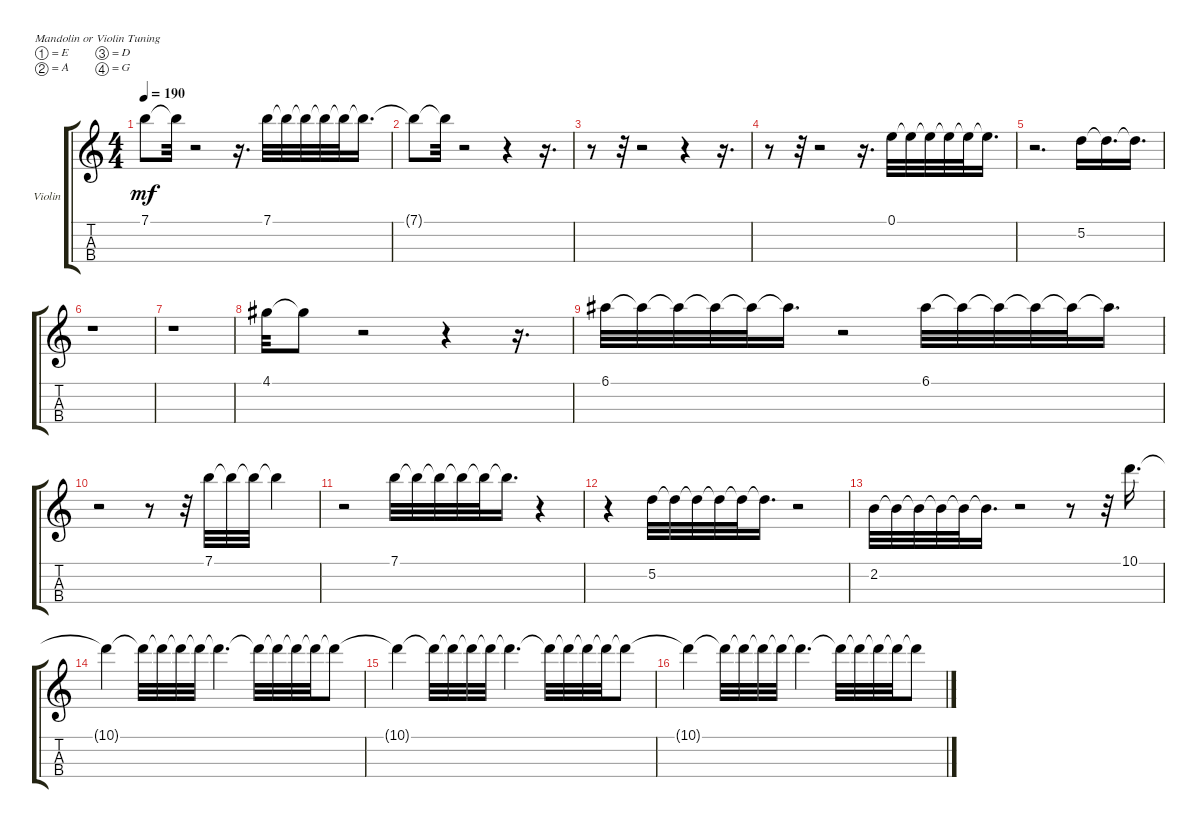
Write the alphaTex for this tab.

\bracketExtendMode groupsimilarinstruments
\firstSystemTrackNameOrientation horizontal
\otherSystemsTrackNameOrientation horizontal
\track ("Violon (Grapelli)" "Violin") {instrument violin}
\staff {score tabs}
\tuning (E5 A4 D4 G3)
\ts (4 4)
\tempo 190
\clef g2
\ks c
7.1{t}.8{dy mf} 7.1{t}.32 r.2 r.16{d} 7.1.32 7.1{t}.32 7.1{t}.32 7.1{t}.32 7.1{t}.32 7.1{t}.16{d} |
7.1{t}.8 7.1{t}.32 r.2 r.4 r.16{d} |
r.8 r.32 r.2 r.4 r.16{d} |
r.8 r.32 r.2 r.16{d} 0.1.32 0.1{t}.32 0.1{t}.32 0.1{t}.32 0.1{t}.32 0.1{t}.16{d} |
r.2{d} 5.2.16 5.2{t}.16{d} 5.2{t}.16{d} |
r.1 |
r.1 |
4.1.32 4.1{t}.8 r.2 r.4 r.16{d} |
6.1.32 6.1{t}.32 6.1{t}.32 6.1{t}.32 6.1{t}.32 6.1{t}.16{d} r.2 6.1.32 6.1{t}.32 6.1{t}.32 6.1{t}.32 6.1{t}.32 6.1{t}.16{d} |
r.2 r.8 r.32 7.1.32 7.1{t}.32 7.1{t}.32 7.1{t}.4 |
r.2 7.1.32 7.1{t}.32 7.1{t}.32 7.1{t}.32 7.1{t}.32 7.1{t}.16{d} r.4 |
r.4 5.2.32 5.2{t}.32 5.2{t}.32 5.2{t}.32 5.2{t}.32 5.2{t}.16{d} r.2 |
2.2.32 2.2{t}.32 2.2{t}.32 2.2{t}.32 2.2{t}.32 2.2{t}.16{d} r.2 r.8 r.32 10.1.16{d} |
10.1{t}.4 10.1{t}.32 10.1{t}.32 10.1{t}.32 10.1{t}.32 10.1{t}.4{d} 10.1{t}.32 10.1{t}.32 10.1{t}.32 10.1{t}.32 10.1{t}.8 |
10.1{t}.4 10.1{t}.32 10.1{t}.32 10.1{t}.32 10.1{t}.32 10.1{t}.4{d} 10.1{t}.32 10.1{t}.32 10.1{t}.32 10.1{t}.32 10.1{t}.8 |
10.1{t}.4 10.1{t}.32 10.1{t}.32 10.1{t}.32 10.1{t}.32 10.1{t}.4{d} 10.1{t}.32 10.1{t}.32 10.1{t}.32 10.1{t}.32 10.1{t}.8
